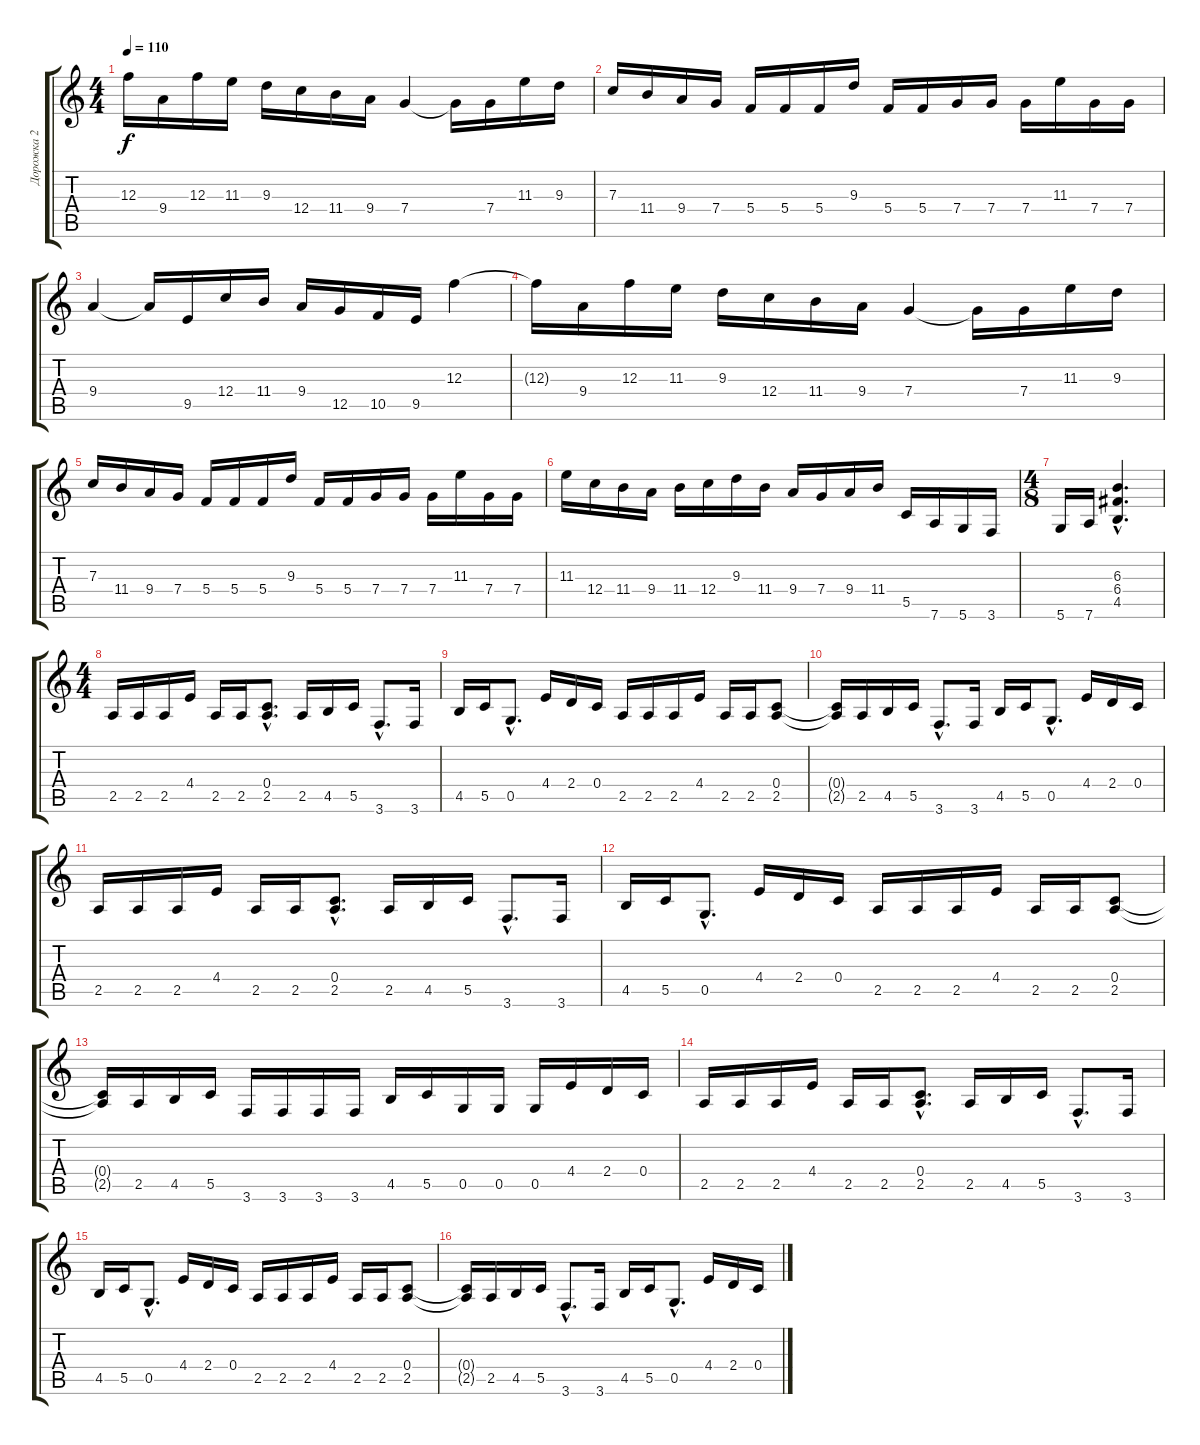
\track ("Дорожка 2" "Дорожка 2") {instrument overdrivenguitar}
\staff {score tabs}
\tuning (D4 A3 F3 C3 G2 D2) {hide}
\ts (4 4)
\tempo 110
\clef g2
\ks c
12.3{t}.16{dy f} 9.4.16 12.3.16 11.3.16 9.3.16 12.4.16 11.4.16 9.4.16 7.4.4 7.4{t}.16 7.4.16 11.3.16 9.3.16 |
7.3.16 11.4.16 9.4.16 7.4.16 5.4.16 5.4.16 5.4.16 9.3.16 5.4.16 5.4.16 7.4.16 7.4.16 7.4.16 11.3.16 7.4.16 7.4.16 |
9.4.4 9.4{t}.16 9.5.16 12.4.16 11.4.16 9.4.16 12.5.16 10.5.16 9.5.16 12.3.4 |
12.3{t}.16 9.4.16 12.3.16 11.3.16 9.3.16 12.4.16 11.4.16 9.4.16 7.4.4 7.4{t}.16 7.4.16 11.3.16 9.3.16 |
7.3.16 11.4.16 9.4.16 7.4.16 5.4.16 5.4.16 5.4.16 9.3.16 5.4.16 5.4.16 7.4.16 7.4.16 7.4.16 11.3.16 7.4.16 7.4.16 |
11.3.16 12.4.16 11.4.16 9.4.16 11.4.16 12.4.16 9.3.16 11.4.16 9.4.16 7.4.16 9.4.16 11.4.16 5.5.16 7.6.16 5.6.16 3.6.16 |
\ts (4 8)
5.6.16 7.6.16 (6.3{hac} 6.4{hac} 4.5{hac}).4{d} |
\ts (4 4)
2.5.16 2.5.16 2.5.16 4.4.16 2.5.16 2.5.16 (0.4{hac} 2.5{hac}).8{d} 2.5.16 4.5.16 5.5.16 3.6{hac}.8{d} 3.6.16 |
4.5.16 5.5.16 0.5{hac}.8{d} 4.4.16 2.4.16 0.4.16 2.5.16 2.5.16 2.5.16 4.4.16 2.5.16 2.5.16 (0.4 2.5).8 |
(0.4{t} 2.5{t}).16 2.5.16 4.5.16 5.5.16 3.6{hac}.8{d} 3.6.16 4.5.16 5.5.16 0.5{hac}.8{d} 4.4.16 2.4.16 0.4.16 |
2.5.16 2.5.16 2.5.16 4.4.16 2.5.16 2.5.16 (0.4{hac} 2.5{hac}).8{d} 2.5.16 4.5.16 5.5.16 3.6{hac}.8{d} 3.6.16 |
4.5.16 5.5.16 0.5{hac}.8{d} 4.4.16 2.4.16 0.4.16 2.5.16 2.5.16 2.5.16 4.4.16 2.5.16 2.5.16 (0.4 2.5).8 |
(0.4{t} 2.5{t}).16 2.5.16 4.5.16 5.5.16 3.6.16 3.6.16 3.6.16 3.6.16 4.5.16 5.5.16 0.5.16 0.5.16 0.5.16 4.4.16 2.4.16 0.4.16 |
2.5.16 2.5.16 2.5.16 4.4.16 2.5.16 2.5.16 (0.4{hac} 2.5{hac}).8{d} 2.5.16 4.5.16 5.5.16 3.6{hac}.8{d} 3.6.16 |
4.5.16 5.5.16 0.5{hac}.8{d} 4.4.16 2.4.16 0.4.16 2.5.16 2.5.16 2.5.16 4.4.16 2.5.16 2.5.16 (0.4 2.5).8 |
(0.4{t} 2.5{t}).16 2.5.16 4.5.16 5.5.16 3.6{hac}.8{d} 3.6.16 4.5.16 5.5.16 0.5{hac}.8{d} 4.4.16 2.4.16 0.4.16
